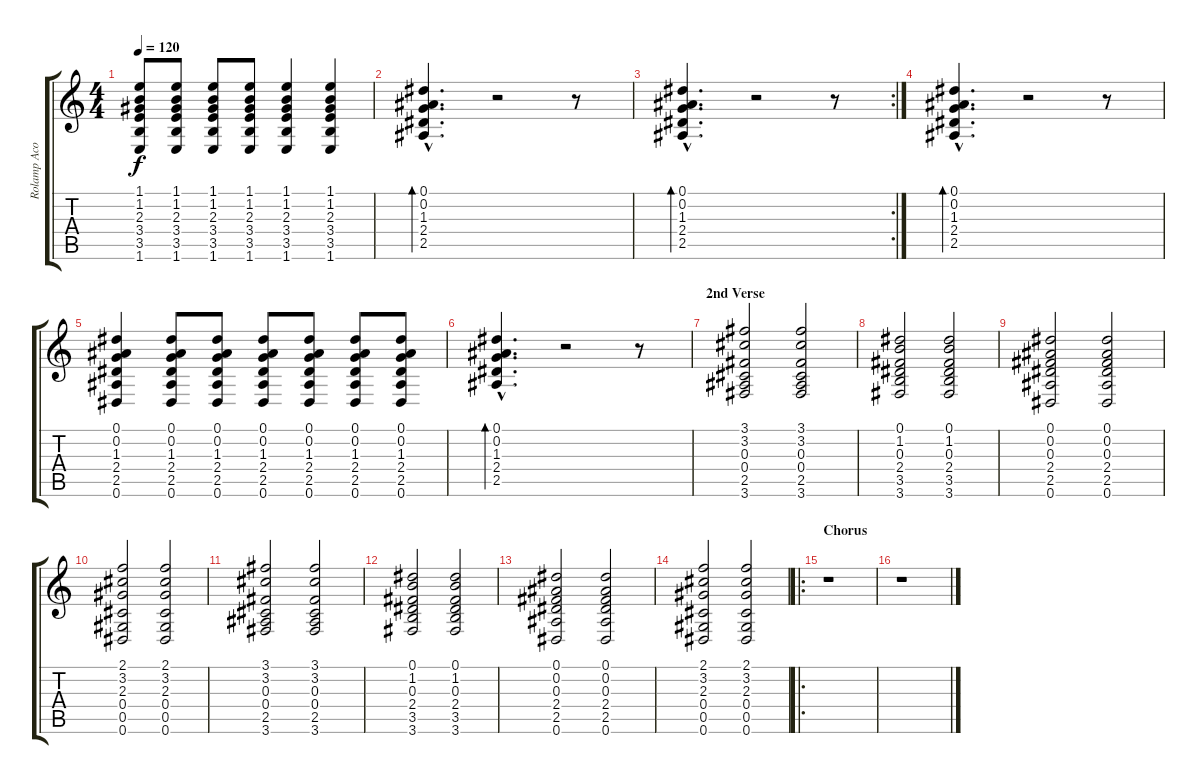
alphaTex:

\track ("Rolamp Acoustic" "Rolamp Aco") {instrument acousticguitarsteel}
\staff {score tabs}
\tuning (Eb4 Bb3 Gb3 Db3 Ab2 Eb2) {hide}
\ts (4 4)
\tempo 120
\clef g2
\ks c
(1.1 1.2 2.3 3.4 3.5 1.6).8{dy f} (1.1 1.2 2.3 3.4 3.5 1.6).8 (1.1 1.2 2.3 3.4 3.5 1.6).8 (1.1 1.2 2.3 3.4 3.5 1.6).8 (1.1 1.2 2.3 3.4 3.5 1.6).4 (1.1 1.2 2.3 3.4 3.5 1.6).4 |
(0.1{hac} 0.2{hac} 1.3{hac} 2.4{hac} 2.5{hac}).4{d bd 480} r.2 r.8 |
\rc 2
(0.1{hac} 0.2{hac} 1.3{hac} 2.4{hac} 2.5{hac}).4{d bd 480} r.2 r.8 |
(0.1{hac} 0.2{hac} 1.3{hac} 2.4{hac} 2.5{hac}).4{d bd 480} r.2 r.8 |
(0.1 0.2 1.3 2.4 2.5 0.6).4 (0.1 0.2 1.3 2.4 2.5 0.6).8 (0.1 0.2 1.3 2.4 2.5 0.6).8 (0.1 0.2 1.3 2.4 2.5 0.6).8 (0.1 0.2 1.3 2.4 2.5 0.6).8 (0.1 0.2 1.3 2.4 2.5 0.6).8 (0.1 0.2 1.3 2.4 2.5 0.6).8 |
(0.1{hac} 0.2{hac} 1.3{hac} 2.4{hac} 2.5{hac}).4{d bd 480} r.2 r.8 |
\section ("" "2nd Verse")
(3.1 3.2 0.3 0.4 2.5 3.6).2 (3.1 3.2 0.3 0.4 2.5 3.6).2 |
(0.1 1.2 0.3 2.4 3.5 3.6).2 (0.1 1.2 0.3 2.4 3.5 3.6).2 |
(0.1 0.2 0.3 2.4 2.5 0.6).2 (0.1 0.2 0.3 2.4 2.5 0.6).2 |
(2.1 3.2 2.3 0.4 0.5 0.6).2 (2.1 3.2 2.3 0.4 0.5 0.6).2 |
(3.1 3.2 0.3 0.4 2.5 3.6).2 (3.1 3.2 0.3 0.4 2.5 3.6).2 |
(0.1 1.2 0.3 2.4 3.5 3.6).2 (0.1 1.2 0.3 2.4 3.5 3.6).2 |
(0.1 0.2 0.3 2.4 2.5 0.6).2 (0.1 0.2 0.3 2.4 2.5 0.6).2 |
(2.1 3.2 2.3 0.4 0.5 0.6).2 (2.1 3.2 2.3 0.4 0.5 0.6).2 |
\ro
\section ("" "Chorus")
r.1 |
r.1
